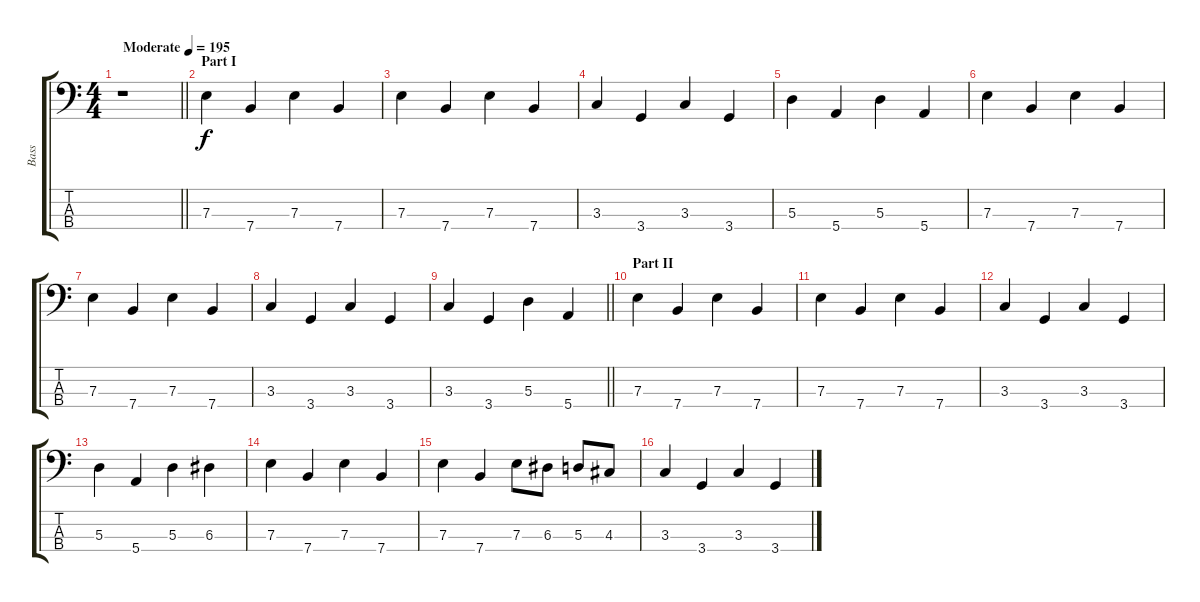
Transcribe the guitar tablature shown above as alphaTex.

\track ("Bass" "Bass") {instrument electricbasspick}
\staff {score tabs}
\tuning (G2 D2 A1 E1) {hide}
\ts (4 4)
\tempo (195 "Moderate")
\clef f4
\barLineRight lightlight
\ks c
r.1{dy f instrument electricbasspick} |
\section ("" "Part I")
7.3.4 7.4.4 7.3.4 7.4.4 |
7.3.4 7.4.4 7.3.4 7.4.4 |
3.3.4 3.4.4 3.3.4 3.4.4 |
5.3.4{lyrics (0 "") lyrics (1 "") lyrics (2 "") lyrics (3 "") lyrics (4 "")} 5.4.4{lyrics (0 "") lyrics (1 "") lyrics (2 "") lyrics (3 "") lyrics (4 "")} 5.3.4{lyrics (0 "") lyrics (1 "") lyrics (2 "") lyrics (3 "") lyrics (4 "")} 5.4.4{lyrics (0 "") lyrics (1 "") lyrics (2 "") lyrics (3 "") lyrics (4 "")} |
7.3.4{lyrics (0 "") lyrics (1 "") lyrics (2 "") lyrics (3 "") lyrics (4 "")} 7.4.4{lyrics (0 "") lyrics (1 "") lyrics (2 "") lyrics (3 "") lyrics (4 "")} 7.3.4{lyrics (0 "") lyrics (1 "") lyrics (2 "") lyrics (3 "") lyrics (4 "")} 7.4.4{lyrics (0 "") lyrics (1 "") lyrics (2 "") lyrics (3 "") lyrics (4 "")} |
7.3.4{lyrics (0 "") lyrics (1 "") lyrics (2 "") lyrics (3 "") lyrics (4 "")} 7.4.4{lyrics (0 "") lyrics (1 "") lyrics (2 "") lyrics (3 "") lyrics (4 "")} 7.3.4{lyrics (0 "") lyrics (1 "") lyrics (2 "") lyrics (3 "") lyrics (4 "")} 7.4.4{lyrics (0 "") lyrics (1 "") lyrics (2 "") lyrics (3 "") lyrics (4 "")} |
3.3.4{lyrics (0 "") lyrics (1 "") lyrics (2 "") lyrics (3 "") lyrics (4 "")} 3.4.4{lyrics (0 "") lyrics (1 "") lyrics (2 "") lyrics (3 "") lyrics (4 "")} 3.3.4{lyrics (0 "") lyrics (1 "") lyrics (2 "") lyrics (3 "") lyrics (4 "")} 3.4.4{lyrics (0 "") lyrics (1 "") lyrics (2 "") lyrics (3 "") lyrics (4 "")} |
\barLineRight lightlight
3.3.4 3.4.4 5.3.4 5.4.4 |
\section ("" "Part II")
7.3.4 7.4.4 7.3.4 7.4.4 |
7.3.4 7.4.4 7.3.4 7.4.4 |
3.3.4 3.4.4 3.3.4 3.4.4 |
5.3.4 5.4.4 5.3.4 6.3.4 |
7.3.4 7.4.4 7.3.4 7.4.4 |
7.3.4 7.4.4 7.3.8 6.3.8 5.3.8 4.3.8 |
3.3.4 3.4.4 3.3.4 3.4.4
